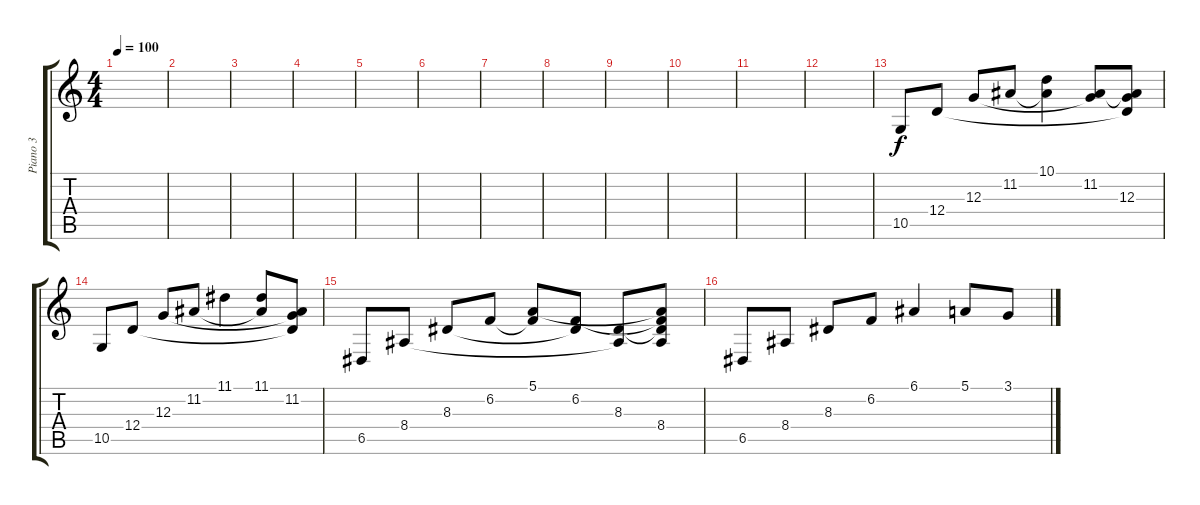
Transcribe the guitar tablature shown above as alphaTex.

\track ("Piano 3" "Piano 3") {instrument acousticgrandpiano}
\staff {score tabs}
\tuning (E4 B3 G3 D3 A2 E2) {hide}
\ts (4 4)
\tempo 100
\clef g2
\ks c
|
|
|
|
|
|
|
|
|
|
|
|
10.5.8 12.4.8 12.3.8 11.2.8 (10.1 11.2{t}).4 (11.2 12.3{t}).8 (11.2{t} 12.3 12.4{t}).8 |
10.5.8 12.4.8 12.3.8 11.2.8 11.1.4 (11.1 11.2{t}).8 (11.2 12.3{t} 12.4{t}).8 |
6.5.8 8.4.8 8.3.8 6.2.8 (5.1 6.2{t}).8 (6.2 8.3{t}).8 (8.3 8.4{t}).8 (5.1{t} 6.2{t} 8.3{t} 8.4).8 |
6.5.8 8.4.8 8.3.8 6.2.8 6.1.4 5.1.8 3.1.8
